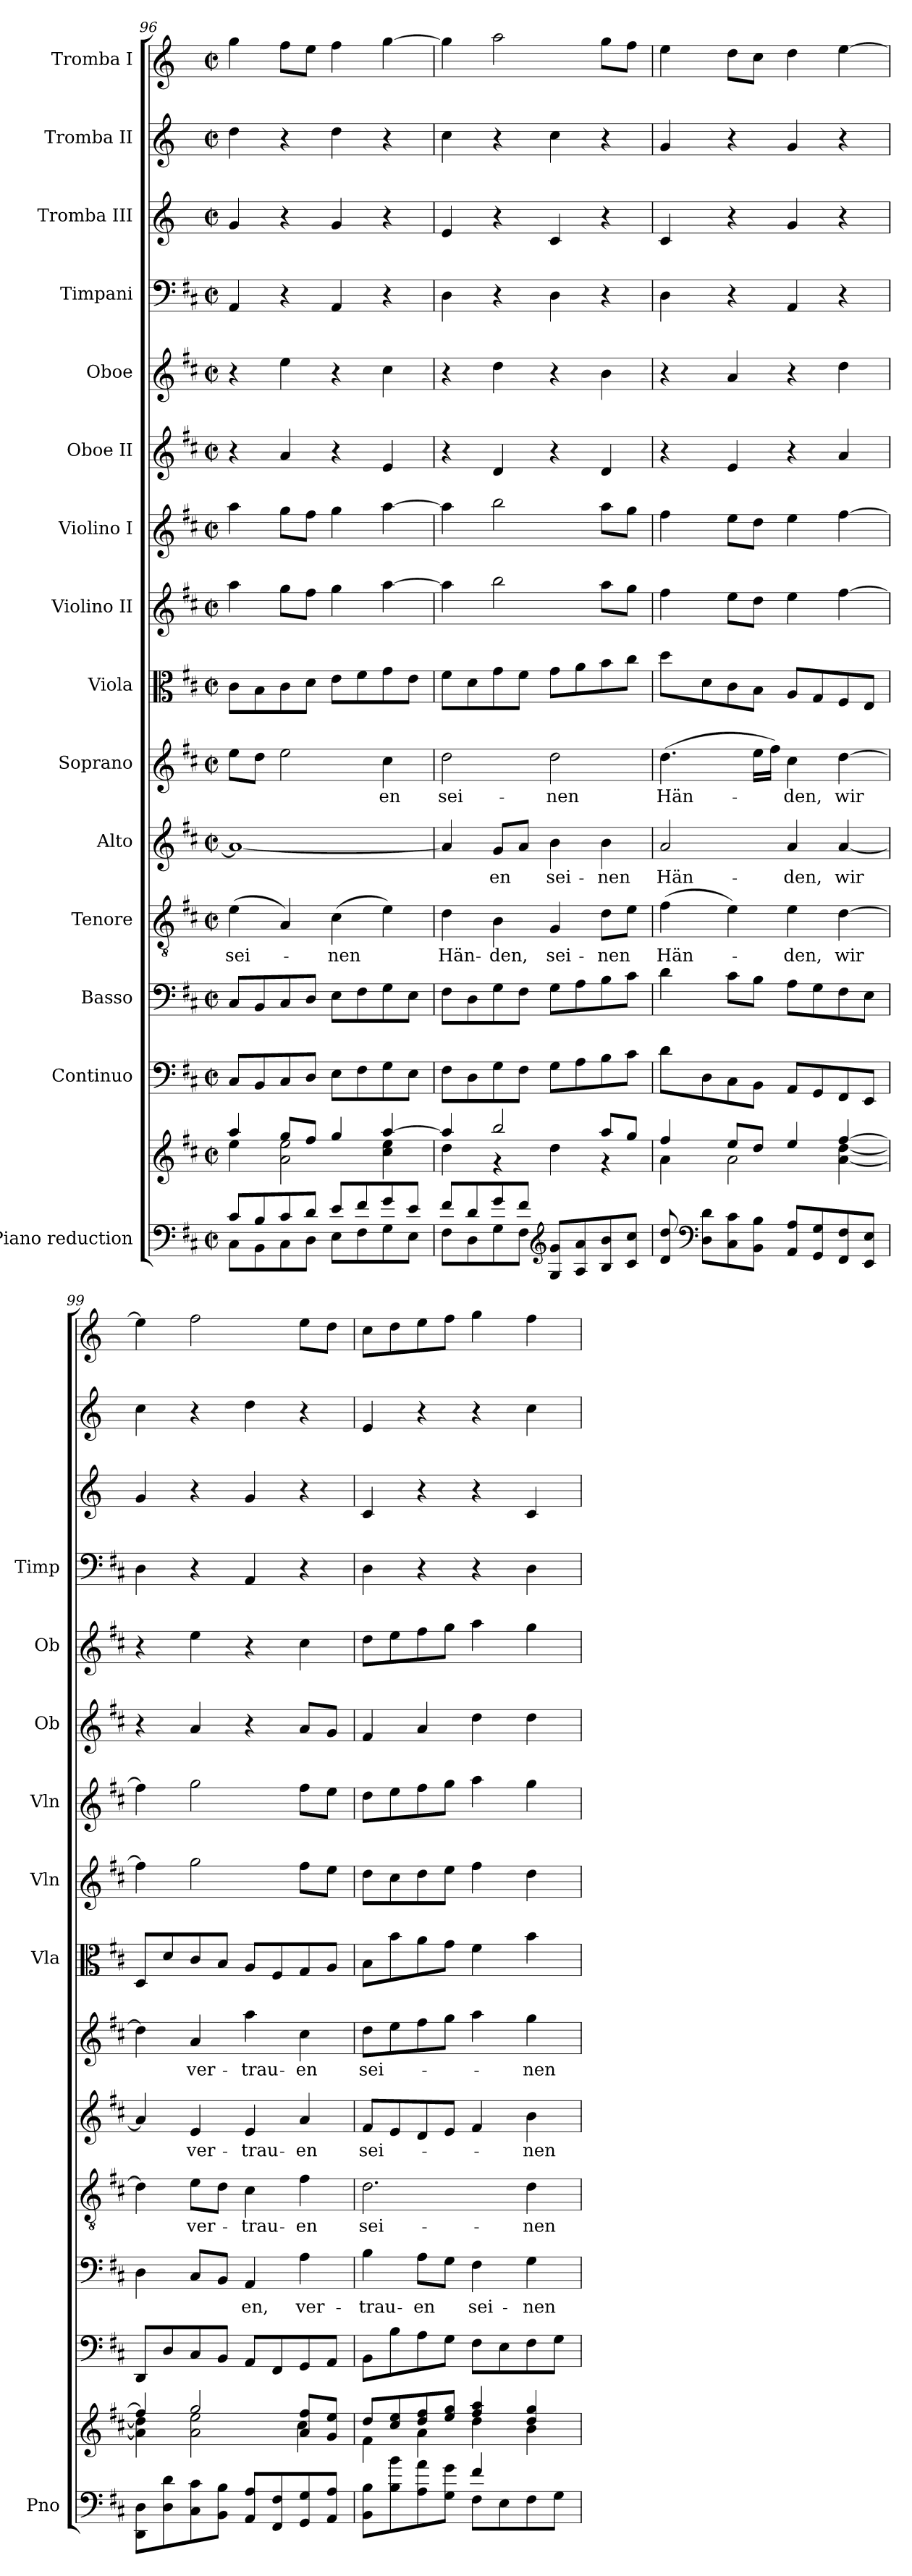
**kern	**kern	**kern	**kern	**text	**kern	**text	**kern	**text	**kern	**text	**kern	**kern	**kern	**kern	**kern	**kern	**kern	**kern	**kern
*part15	*part15	*part14	*part13	*part13	*part12	*part12	*part11	*part11	*part10	*part10	*part9	*part8	*part7	*part6	*part5	*part4	*part3	*part2	*part1
*staff16	*staff15	*staff14	*staff13	*staff13	*staff12	*staff12	*staff11	*staff11	*staff10	*staff10	*staff9	*staff8	*staff7	*staff6	*staff5	*staff4	*staff3	*staff2	*staff1
*I"Piano reduction	*	*I"Continuo	*I"Basso	*	*I"Tenore	*	*I"Alto	*	*I"Soprano	*	*I"Viola	*I"Violino II	*I"Violino I	*I"Oboe II	*I"Oboe	*I"Timpani	*I"Tromba III	*I"Tromba II	*I"Tromba I
*I'Pno	*	*	*	*	*	*	*	*	*	*	*I'Vla	*I'Vln	*I'Vln	*I'Ob	*I'Ob	*I'Timp	*	*	*
*clefF4	*clefG2	*clefF4	*clefF4	*	*clefGv2	*	*clefG2	*	*clefG2	*	*clefC3	*clefG2	*clefG2	*clefG2	*clefG2	*clefF4	*clefG2	*clefG2	*clefG2
*	*	*	*	*	*	*	*	*	*	*	*	*	*	*	*	*	*ITrd-1c-2	*ITrd-1c-2	*ITrd-1c-2
*k[f#c#]	*k[f#c#]	*k[f#c#]	*k[f#c#]	*	*k[f#c#]	*	*k[f#c#]	*	*k[f#c#]	*	*k[f#c#]	*k[f#c#]	*k[f#c#]	*k[f#c#]	*k[f#c#]	*k[f#c#]	*k[f#c#]	*k[f#c#]	*k[f#c#]
*M2/2	*M2/2	*M2/2	*M2/2	*	*M2/2	*	*M2/2	*	*M2/2	*	*M2/2	*M2/2	*M2/2	*M2/2	*M2/2	*M2/2	*M2/2	*M2/2	*M2/2
*met(c|)	*met(c|)	*met(c|)	*met(c|)	*	*met(c|)	*	*met(c|)	*	*met(c|)	*	*met(c|)	*met(c|)	*met(c|)	*met(c|)	*met(c|)	*met(c|)	*met(c|)	*met(c|)	*met(c|)
=96	=96	=96	=96	=96	=96	=96	=96	=96	=96	=96	=96	=96	=96	=96	=96	=96	=96	=96	=96
*^	*^	*	*	*	*	*	*	*	*	*	*	*	*	*	*	*	*	*	*
!	!	!	!	!	!	!	!	!LO:LY:b	!	!	!	!	!	!	!	!	!	!	!	!	!
8c#/L	8C#\L	4aa/	4ee\	8C#/L	8C#/L	.	(>4e\	sei-	1a_	.	8ee\L	.	8c#\L	4aa\	4aa\	4r	4r	4AA/	4a/	4ee\	4aa\
8B/	8BB\	.	.	8BB/	8BB/	.	.	.	.	.	8dd\J	.	8B\	.	.	.	.	.	.	.	.
8c#/	8C#\	8gg/L	2a\ 2ee\	8C#/	8C#/	.	4A/)	.	.	.	2ee\	.	8c#\	8gg\L	8gg\L	4a/	4ee\	4r	4r	4r	8gg\L
8d/J	8D\J	8ff#/J	.	8D/J	8D/J	.	.	.	.	.	.	.	8d\J	8ff#\J	8ff#\J	.	.	.	.	.	8ff#\J
!	!	!	!	!	!	!	!	!LO:LY:b	!	!	!	!	!	!	!	!	!	!	!	!	!
8e/L	8E\L	4gg/	.	8E\L	8E\L	.	(>4c#\	-nen	.	.	.	.	8e\L	4gg\	4gg\	4r	4r	4AA/	4a/	4ee\	4gg\
8f#/	8F#\	.	.	8F#\	8F#\	.	.	.	.	.	.	.	8f#\	.	.	.	.	.	.	.	.
!	!	!	!	!	!	!	!	!	!	!	!	!LO:LY:b	!	!	!	!	!	!	!	!	!
8g/	8G\	[4aa/	4cc#\ 4ee\	8G\	8G\	.	4e\)	.	.	.	4cc#\	-en	8g\	[4aa\	[4aa\	4e/	4cc#\	4r	4r	4r	[4aa\
8e/J	8E\J	.	.	8E\J	8E\J	.	.	.	.	.	.	.	8e\J	.	.	.	.	.	.	.	.
!!LO:PB:g=z
=97	=97	=97	=97	=97	=97	=97	=97	=97	=97	=97	=97	=97	=97	=97	=97	=97	=97	=97	=97	=97	=97
!	!	!	!	!	!	!	!	!LO:LY:b	!	!	!	!LO:LY:b	!	!	!	!	!	!	!	!	!
8f#/L	8F#\L	4aa/]	4dd\	8F#\L	8F#\L	.	4d\	Hän-	4a/]	.	2dd\	sei-	8f#\L	4aa\]	4aa\]	4r	4r	4D\	4f#/	4dd\	4aa\]
8d/	8D\	.	.	8D\	8D\	.	.	.	.	.	.	.	8d\	.	.	.	.	.	.	.	.
!	!	!	!	!	!	!	!	!LO:LY:b	!	!LO:LY:b	!	!	!	!	!	!	!	!	!	!	!
8g/	8G\	2bb/	4r	8G\	8G\	.	4B\	-den,	8g/L	-en	.	.	8g\	2bb\	2bb\	4d/	4dd\	4r	4r	4r	2bb\
8f#/J	8F#\J	.	.	8F#\J	8F#\J	.	.	.	8a/J	.	.	.	8f#\J	.	.	.	.	.	.	.	.
*clefG2	*	*	*	*	*	*	*	*	*	*	*	*	*	*	*	*	*	*	*	*	*
!	!	!	!	!	!	!	!	!LO:LY:b	!	!LO:LY:b	!	!LO:LY:b	!	!	!	!	!	!	!	!	!
8G/ 8g/L	2ryy	.	4dd\	8G\L	8G\L	.	4G/	sei-	4b\	sei-	2dd\	-nen	8g\L	.	.	4r	4r	4D\	4d/	4dd\	.
8A/ 8a/	.	.	.	8A\	8A\	.	.	.	.	.	.	.	8a\	.	.	.	.	.	.	.	.
!	!	!	!	!	!	!	!	!LO:LY:b	!	!LO:LY:b	!	!	!	!	!	!	!	!	!	!	!
8B/ 8b/	.	8aa/L	4r	8B\	8B\	.	8d\L	-nen	4b\	-nen	.	.	8b\	8aa\L	8aa\L	4d/	4b\	4r	4r	4r	8aa\L
8c#/ 8cc#/J	.	8gg/J	.	8c#\J	8c#\J	.	8e\J	.	.	.	.	.	8cc#\J	8gg\J	8gg\J	.	.	.	.	.	8gg\J
*v	*v	*	*	*	*	*	*	*	*	*	*	*	*	*	*	*	*	*	*	*	*
=98	=98	=98	=98	=98	=98	=98	=98	=98	=98	=98	=98	=98	=98	=98	=98	=98	=98	=98	=98	=98
!	!	!	!	!	!	!	!LO:LY:b	!	!LO:LY:b	!	!LO:LY:b	!	!	!	!	!	!	!	!	!
8d/ 8dd/	4ff#/	4a\	8d\L	4d\	.	(>4f#\	Hän-	2a/	Hän-	(>4.dd\	Hän-	8dd\L	4ff#\	4ff#\	4r	4r	4D\	4d/	4a/	4ff#\
*clefF4	*	*	*	*	*	*	*	*	*	*	*	*	*	*	*	*	*	*	*	*
8D\ 8d\L	.	.	8D\	.	.	.	.	.	.	.	.	8d\	.	.	.	.	.	.	.	.
8C#\ 8c#\	8ee/L	2a\	8C#\	8c#\L	.	4e\)	.	.	.	.	.	8c#\	8ee\L	8ee\L	4e/	4a/	4r	4r	4r	8ee\L
8BB\ 8B\J	8dd/J	.	8BB\J	8B\J	.	.	.	.	.	16ee\LL	.	8B\J	8dd\J	8dd\J	.	.	.	.	.	8dd\J
.	.	.	.	.	.	.	.	.	.	16ff#\JJ)	.	.	.	.	.	.	.	.	.	.
!	!	!	!	!	!	!	!LO:LY:b	!	!LO:LY:b	!	!LO:LY:b	!	!	!	!	!	!	!	!	!
8AA/ 8A/L	4ee/	.	8AA/L	8A\L	.	4e\	-den,	4a/	-den,	4cc#\	-den,	8A/L	4ee\	4ee\	4r	4r	4AA/	4a/	4a/	4ee\
8GG/ 8G/	.	.	8GG/	8G\	.	.	.	.	.	.	.	8G/	.	.	.	.	.	.	.	.
!	!	!	!	!	!	!	!LO:LY:b	!	!LO:LY:b	!	!LO:LY:b	!	!	!	!	!	!	!	!	!
8FF#/ 8F#/	[4ff#/	[4a\ [4dd\	8FF#/	8F#\	.	[4d\	wir	[4a/	wir	[4dd\	wir	8F#/	[4ff#\	[4ff#\	4a/	4dd\	4r	4r	4r	[4ff#\
8EE/ 8E/J	.	.	8EE/J	8E\J	.	.	.	.	.	.	.	8E/J	.	.	.	.	.	.	.	.
=99	=99	=99	=99	=99	=99	=99	=99	=99	=99	=99	=99	=99	=99	=99	=99	=99	=99	=99	=99	=99
8DD\ 8D\L	4ff#/]	4a\] 4dd\]	8DD/L	4D\	.	4d\]	.	4a/]	.	4dd\]	.	8D/L	4ff#\]	4ff#\]	4r	4r	4D\	4a/	4dd\	4ff#\]
8D\ 8d\	.	.	8D/	.	.	.	.	.	.	.	.	8d/	.	.	.	.	.	.	.	.
!	!	!	!	!	!	!	!LO:LY:b	!	!LO:LY:b	!	!LO:LY:b	!	!	!	!	!	!	!	!	!
8C#\ 8c#\	2gg/	2a\ 2ee\	8C#/	8C#/L	.	8e\L	ver-	4e/	ver-	4a/	ver-	8c#/	2gg\	2gg\	4a/	4ee\	4r	4r	4r	2gg\
8BB\ 8B\J	.	.	8BB/J	8BB/J	.	8d\J	.	.	.	.	.	8B/J	.	.	.	.	.	.	.	.
!	!	!	!	!	!LO:LY:b	!	!LO:LY:b	!	!LO:LY:b	!	!LO:LY:b	!	!	!	!	!	!	!	!	!
8AA/ 8A/L	.	.	8AA/L	4AA/	-en,	4c#\	-trau-	4e/	-trau-	4aa\	-trau-	8A/L	.	.	4r	4r	4AA/	4a/	4ee\	.
8FF#/ 8F#/	.	.	8FF#/	.	.	.	.	.	.	.	.	8F#/	.	.	.	.	.	.	.	.
!	!	!	!	!	!LO:LY:b	!	!LO:LY:b	!	!LO:LY:b	!	!LO:LY:b	!	!	!	!	!	!	!	!	!
8GG/ 8G/	8a/ 8ff#/L	4cc#\	8GG/	4A\	ver-	4f#\	-en	4a/	-en	4cc#\	-en	8G/	8ff#\L	8ff#\L	8a/L	4cc#\	4r	4r	4r	8ff#\L
8AA/ 8A/J	8g/ 8ee/J	.	8AA/J	.	.	.	.	.	.	.	.	8A/J	8ee\J	8ee\J	8g/J	.	.	.	.	8ee\J
=100	=100	=100	=100	=100	=100	=100	=100	=100	=100	=100	=100	=100	=100	=100	=100	=100	=100	=100	=100	=100
*^	*	*	*	*	*	*	*	*	*	*	*	*	*	*	*	*	*	*	*	*
!	!	!	!	!	!	!LO:LY:b	!	!LO:LY:b	!	!LO:LY:b	!	!LO:LY:b	!	!	!	!	!	!	!	!	!
2ryy	8BB\ 8B\L	8dd/L	4f#\	8BB\L	4B\	-trau-	2.d\	sei-	8f#/L	sei-	8dd\L	sei-	8B\L	8dd\L	8dd\L	4f#/	8dd\L	4D\	4d/	4f#/	8dd\L
.	8B\ 8b\	8cc#/ 8ee/	.	8B\	.	.	.	.	8e/	.	8ee\	.	8b\	8cc#\	8ee\	.	8ee\	.	.	.	8ee\
!	!	!	!	!	!	!LO:LY:b	!	!	!	!	!	!	!	!	!	!	!	!	!	!	!
.	8A\ 8a\	8dd/ 8ff#/	4a\	8A\	8A\L	-en	.	.	8d/	.	8ff#\	.	8a\	8dd\	8ff#\	4a/	8ff#\	4r	4r	4r	8ff#\
.	8G\ 8g\J	8ee/ 8gg/J	.	8G\J	8G\J	.	.	.	8e/J	.	8gg\J	.	8g\J	8ee\J	8gg\J	.	8gg\J	.	.	.	8gg\J
!	!	!	!	!	!	!LO:LY:b	!	!	!	!	!	!	!	!	!	!	!	!	!	!	!
4f#/	8F#\L	4ff#/ 4aa/	4dd\	8F#\L	4F#\	sei-	.	.	4f#/	.	4aa\	.	4f#\	4ff#\	4aa\	4dd\	4aa\	4r	4r	4r	4aa\
.	8E\	.	.	8E\	.	.	.	.	.	.	.	.	.	.	.	.	.	.	.	.	.
!	!	!	!	!	!	!LO:LY:b	!	!LO:LY:b	!	!LO:LY:b	!	!LO:LY:b	!	!	!	!	!	!	!	!	!
4ryy	8F#\	4dd/ 4gg/	4b\	8F#\	4G\	-nen	4d\	-nen	4b\	-nen	4gg\	-nen	4b\	4dd\	4gg\	4dd\	4gg\	4D\	4d/	4dd\	4gg\
.	8G\J	.	.	8G\J	.	.	.	.	.	.	.	.	.	.	.	.	.	.	.	.	.
*v	*v	*	*	*	*	*	*	*	*	*	*	*	*	*	*	*	*	*	*	*	*
*	*v	*v	*	*	*	*	*	*	*	*	*	*	*	*	*	*	*	*	*	*
=	=	=	=	=	=	=	=	=	=	=	=	=	=	=	=	=	=	=	=
*-	*-	*-	*-	*-	*-	*-	*-	*-	*-	*-	*-	*-	*-	*-	*-	*-	*-	*-	*-
